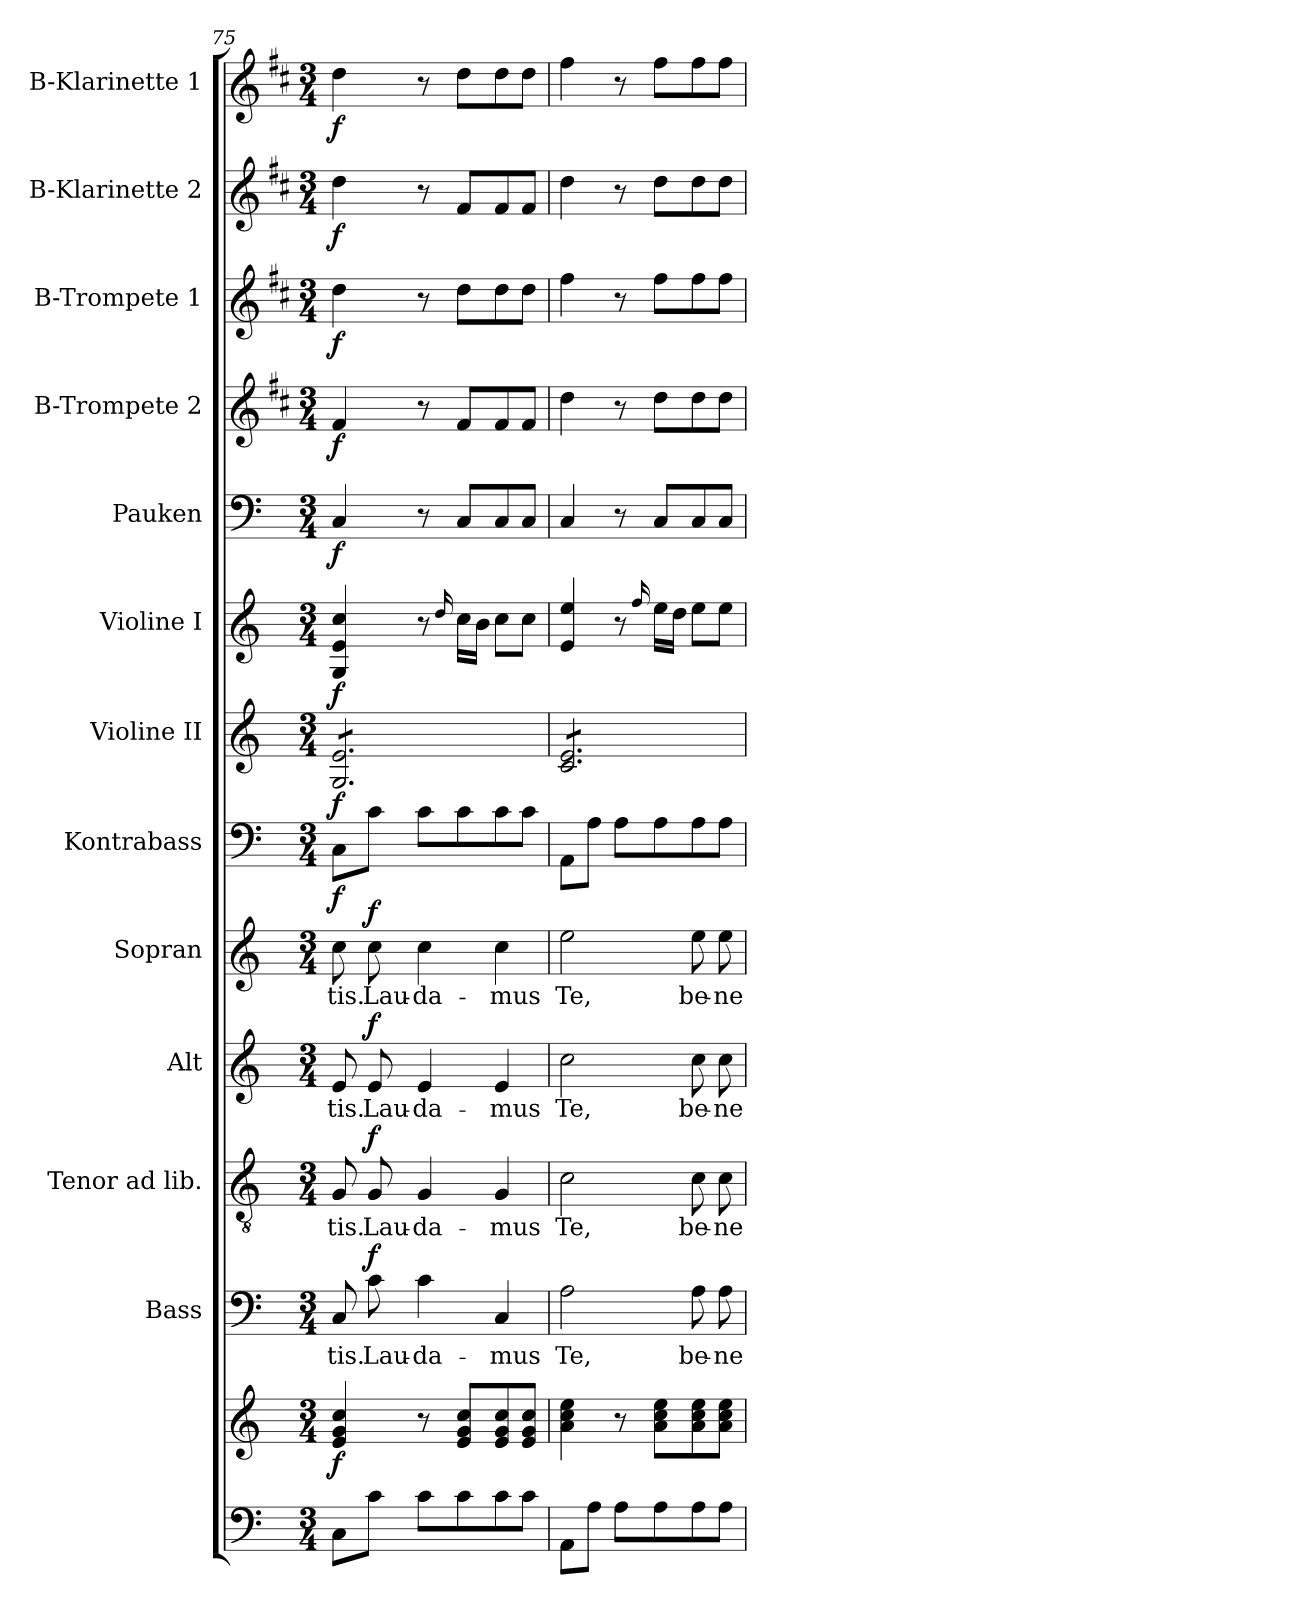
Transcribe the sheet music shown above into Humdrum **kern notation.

**kern	**kern	**dynam	**kern	**text	**dynam	**kern	**text	**dynam	**kern	**text	**dynam	**kern	**text	**dynam	**kern	**dynam	**kern	**dynam	**kern	**dynam	**kern	**dynam	**kern	**dynam	**kern	**dynam	**kern	**dynam	**kern	**dynam
*part13	*part13	*part13	*part12	*part12	*part12	*part11	*part11	*part11	*part10	*part10	*part10	*part9	*part9	*part9	*part8	*part8	*part7	*part7	*part6	*part6	*part5	*part5	*part4	*part4	*part3	*part3	*part2	*part2	*part1	*part1
*staff14	*staff13	*staff13/14	*staff12	*staff12	*staff12	*staff11	*staff11	*staff11	*staff10	*staff10	*staff10	*staff9	*staff9	*staff9	*staff8	*staff8	*staff7	*staff7	*staff6	*staff6	*staff5	*staff5	*staff4	*staff4	*staff3	*staff3	*staff2	*staff2	*staff1	*staff1
*	*	*	*I"Bass	*	*	*I"Tenor ad lib.	*	*	*I"Alt	*	*	*I"Sopran	*	*	*I"Kontrabass	*	*I"Violine II	*	*I"Violine I	*	*I"Pauken	*	*I"B-Trompete 2	*	*I"B-Trompete 1	*	*I"B-Klarinette 2	*	*I"B-Klarinette 1	*
*	*	*	*I'B.	*	*	*I'T.	*	*	*I'A.	*	*	*I'S.	*	*	*I'Kb.	*	*I'Vl. II	*	*I'Vl. I	*	*I'Pk.	*	*I'Trp. 2	*	*I'Trp. 1	*	*I'B Kl. 2	*	*I'B Kl. 1	*
*clefF4	*clefG2	*	*clefF4	*	*	*clefGv2	*	*	*clefG2	*	*	*clefG2	*	*	*clefF4	*	*clefG2	*	*clefG2	*	*clefF4	*	*clefG2	*	*clefG2	*	*clefG2	*	*clefG2	*
*	*	*	*	*	*	*	*	*	*	*	*	*	*	*	*ITrd7c12	*	*	*	*	*	*	*	*ITrd1c2	*	*ITrd1c2	*	*ITrd1c2	*	*ITrd1c2	*
*k[]	*k[]	*	*k[]	*	*	*k[]	*	*	*k[]	*	*	*k[]	*	*	*k[]	*	*k[]	*	*k[]	*	*k[]	*	*k[]	*	*k[]	*	*k[]	*	*k[]	*
*C:	*C:	*	*C:	*	*	*C:	*	*	*C:	*	*	*C:	*	*	*C:	*	*C:	*	*C:	*	*C:	*	*C:	*	*C:	*	*C:	*	*C:	*
*M3/4	*M3/4	*	*M3/4	*	*	*M3/4	*	*	*M3/4	*	*	*M3/4	*	*	*M3/4	*	*M3/4	*	*M3/4	*	*M3/4	*	*M3/4	*	*M3/4	*	*M3/4	*	*M3/4	*
=75	=75	=75	=75	=75	=75	=75	=75	=75	=75	=75	=75	=75	=75	=75	=75	=75	=75	=75	=75	=75	=75	=75	=75	=75	=75	=75	=75	=75	=75	=75
!	!	!LO:DY:b	!	!LO:LY:b	!	!	!LO:LY:b	!	!	!LO:LY:b	!	!	!LO:LY:b	!	!	!LO:DY:b	!	!LO:DY:b	!	!LO:DY:b	!	!LO:DY:b	!	!LO:DY:b	!	!LO:DY:b	!	!LO:DY:b	!	!LO:DY:b
*	*	*	*	*	*	*	*	*	*	*	*	*	*	*	*	*	*tremolo	*	*	*	*	*	*	*	*	*	*	*	*	*
8C\L	4e/ 4g/ 4cc/	f	8C/	-tis.	.	8G/	-tis.	.	8e/	-tis.	.	8cc\	-tis.	.	8CC\L	f	8G/ 8e/L	f	4G/ 4e/ 4cc/	f	4C/	f	4e/	f	4cc\	f	4cc\	f	4cc\	f
!	!	!	!	!LO:LY:b	!LO:DY:a	!	!LO:LY:b	!LO:DY:a	!	!LO:LY:b	!LO:DY:a	!	!LO:LY:b	!LO:DY:a	!	!	!	!	!	!	!	!	!	!	!	!	!	!	!	!
8c\J	.	.	8c\	Lau-	f	8G/	Lau-	f	8e/	Lau-	f	8cc\	Lau-	f	8C\J	.	8G/ 8e/	.	.	.	.	.	.	.	.	.	.	.	.	.
!	!	!	!	!LO:LY:b	!	!	!LO:LY:b	!	!	!LO:LY:b	!	!	!LO:LY:b	!	!	!	!	!	!	!	!	!	!	!	!	!	!	!	!	!
8c\L	8r	.	4c\	-da-	.	4G/	-da-	.	4e/	-da-	.	4cc\	-da-	.	8C\L	.	8G/ 8e/	.	8r	.	8r	.	8r	.	8r	.	8r	.	8r	.
.	.	.	.	.	.	.	.	.	.	.	.	.	.	.	.	.	.	.	16qqdd/	.	.	.	.	.	.	.	.	.	.	.
8c\	8e/ 8g/ 8cc/L	.	.	.	.	.	.	.	.	.	.	.	.	.	8C\	.	8G/ 8e/	.	16cc\LL	.	8C/L	.	8e/L	.	8cc\L	.	8e/L	.	8cc\L	.
.	.	.	.	.	.	.	.	.	.	.	.	.	.	.	.	.	.	.	16b\JJ	.	.	.	.	.	.	.	.	.	.	.
!	!	!	!	!LO:LY:b	!	!	!LO:LY:b	!	!	!LO:LY:b	!	!	!LO:LY:b	!	!	!	!	!	!	!	!	!	!	!	!	!	!	!	!	!
8c\	8e/ 8g/ 8cc/	.	4C/	-mus	.	4G/	-mus	.	4e/	-mus	.	4cc\	-mus	.	8C\	.	8G/ 8e/	.	8cc\L	.	8C/	.	8e/	.	8cc\	.	8e/	.	8cc\	.
8c\J	8e/ 8g/ 8cc/J	.	.	.	.	.	.	.	.	.	.	.	.	.	8C\J	.	8G/ 8e/J	.	8cc\J	.	8C/J	.	8e/J	.	8cc\J	.	8e/J	.	8cc\J	.
=76	=76	=76	=76	=76	=76	=76	=76	=76	=76	=76	=76	=76	=76	=76	=76	=76	=76	=76	=76	=76	=76	=76	=76	=76	=76	=76	=76	=76	=76	=76
!	!	!	!	!LO:LY:b	!	!	!LO:LY:b	!	!	!LO:LY:b	!	!	!LO:LY:b	!	!	!	!	!	!	!	!	!	!	!	!	!	!	!	!	!
8AA\L	4a\ 4cc\ 4ee\	.	2A\	Te,	.	2c\	Te,	.	2cc\	Te,	.	2ee\	Te,	.	8AAA\L	.	8c/ 8e/L	.	4e/ 4ee/	.	4C/	.	4cc\	.	4ee\	.	4cc\	.	4ee\	.
8A\J	.	.	.	.	.	.	.	.	.	.	.	.	.	.	8AA\J	.	8c/ 8e/	.	.	.	.	.	.	.	.	.	.	.	.	.
8A\L	8r	.	.	.	.	.	.	.	.	.	.	.	.	.	8AA\L	.	8c/ 8e/	.	8r	.	8r	.	8r	.	8r	.	8r	.	8r	.
.	.	.	.	.	.	.	.	.	.	.	.	.	.	.	.	.	.	.	16qqff/	.	.	.	.	.	.	.	.	.	.	.
8A\	8a\ 8cc\ 8ee\L	.	.	.	.	.	.	.	.	.	.	.	.	.	8AA\	.	8c/ 8e/	.	16ee\LL	.	8C/L	.	8cc\L	.	8ee\L	.	8cc\L	.	8ee\L	.
.	.	.	.	.	.	.	.	.	.	.	.	.	.	.	.	.	.	.	16dd\JJ	.	.	.	.	.	.	.	.	.	.	.
!	!	!	!	!LO:LY:b	!	!	!LO:LY:b	!	!	!LO:LY:b	!	!	!LO:LY:b	!	!	!	!	!	!	!	!	!	!	!	!	!	!	!	!	!
8A\	8a\ 8cc\ 8ee\	.	8A\	be-	.	8c\	be-	.	8cc\	be-	.	8ee\	be-	.	8AA\	.	8c/ 8e/	.	8ee\L	.	8C/	.	8cc\	.	8ee\	.	8cc\	.	8ee\	.
!	!	!	!	!LO:LY:b	!	!	!LO:LY:b	!	!	!LO:LY:b	!	!	!LO:LY:b	!	!	!	!	!	!	!	!	!	!	!	!	!	!	!	!	!
8A\J	8a\ 8cc\ 8ee\J	.	8A\	-ne-	.	8c\	-ne-	.	8cc\	-ne-	.	8ee\	-ne-	.	8AA\J	.	8c/ 8e/J	.	8ee\J	.	8C/J	.	8cc\J	.	8ee\J	.	8cc\J	.	8ee\J	.
*	*	*	*	*	*	*	*	*	*	*	*	*	*	*	*	*	*Xtremolo	*	*	*	*	*	*	*	*	*	*	*	*	*
=	=	=	=	=	=	=	=	=	=	=	=	=	=	=	=	=	=	=	=	=	=	=	=	=	=	=	=	=	=	=
*-	*-	*-	*-	*-	*-	*-	*-	*-	*-	*-	*-	*-	*-	*-	*-	*-	*-	*-	*-	*-	*-	*-	*-	*-	*-	*-	*-	*-	*-	*-
